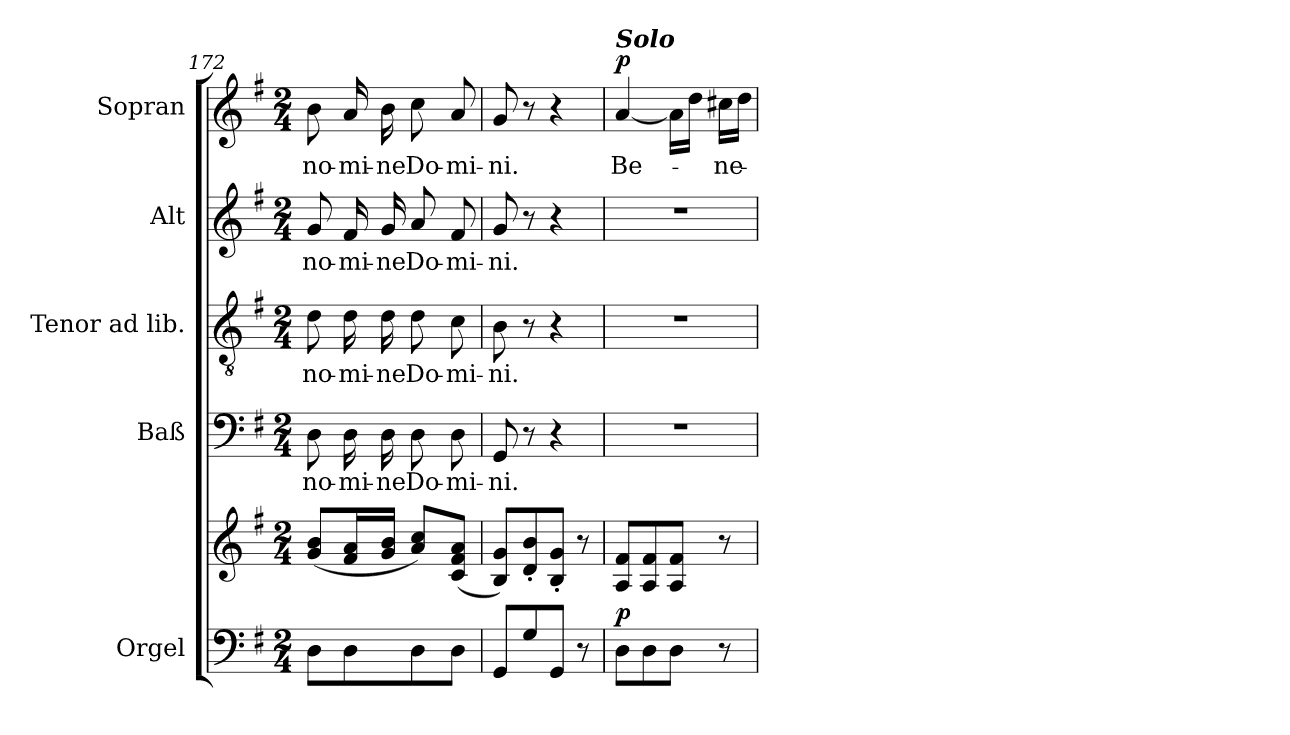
**kern	**kern	**dynam	**kern	**text	**kern	**text	**kern	**text	**kern	**text	**dynam
*part5	*part5	*part5	*part4	*part4	*part3	*part3	*part2	*part2	*part1	*part1	*part1
*staff6	*staff5	*staff5/6	*staff4	*staff4	*staff3	*staff3	*staff2	*staff2	*staff1	*staff1	*staff1
*I"Orgel	*	*	*I"Baß	*	*I"Tenor ad lib.	*	*I"Alt	*	*I"Sopran	*	*
*clefF4	*clefG2	*	*clefF4	*	*clefGv2	*	*clefG2	*	*clefG2	*	*
*k[f#]	*k[f#]	*	*k[f#]	*	*k[f#]	*	*k[f#]	*	*k[f#]	*	*
*G:	*G:	*	*G:	*	*G:	*	*G:	*	*G:	*	*
*M2/4	*M2/4	*	*M2/4	*	*M2/4	*	*M2/4	*	*M2/4	*	*
=172	=172	=172	=172	=172	=172	=172	=172	=172	=172	=172	=172
!	!	!	!	!LO:LY:b	!	!LO:LY:b	!	!LO:LY:b	!	!LO:LY:b	!
8D\L	(<8g/ 8b/L	.	8D\	no-	8d\	no-	8g/	no-	8b\	no-	.
!	!	!	!	!LO:LY:b	!	!LO:LY:b	!	!LO:LY:b	!	!LO:LY:b	!
8D\	16f#/ 16a/L	.	16D\	-mi-	16d\	-mi-	16f#/	-mi-	16a/	-mi-	.
!	!	!	!	!LO:LY:b	!	!LO:LY:b	!	!LO:LY:b	!	!LO:LY:b	!
.	16g/ 16b/JJ	.	16D\	-ne	16d\	-ne	16g/	-ne	16b\	-ne	.
!	!	!	!	!LO:LY:b	!	!LO:LY:b	!	!LO:LY:b	!	!LO:LY:b	!
8D\	8a/ 8cc/L)	.	8D\	Do-	8d\	Do-	8a/	Do-	8cc\	Do-	.
!	!	!	!	!LO:LY:b	!	!LO:LY:b	!	!LO:LY:b	!	!LO:LY:b	!
8D\J	(<8c/ 8f#/ 8a/J	.	8D\	-mi-	8c\	-mi-	8f#/	-mi-	8a/	-mi-	.
=173	=173	=173	=173	=173	=173	=173	=173	=173	=173	=173	=173
!	!	!	!	!LO:LY:b	!	!LO:LY:b	!	!LO:LY:b	!	!LO:LY:b	!
8GG/L	8B/ 8g/L)	.	8GG/	-ni.	8B\	-ni.	8g/	-ni.	8g/	-ni.	.
8G/	8d/'< 8b/'<	.	8r	.	8r	.	8r	.	8r	.	.
8GG/J	8B/'< 8g/'<J	.	4r	.	4r	.	4r	.	4r	.	.
8r	8r	.	.	.	.	.	.	.	.	.	.
=174	=174	=174	=174	=174	=174	=174	=174	=174	=174	=174	=174
!	!	!	!	!	!	!	!	!	!LO:TX:a:Bi:t=Solo	!	!
!	!	!LO:DY:a=2	!	!	!	!	!	!	!	!LO:LY:b	!LO:DY:a
8D\L	8A/ 8f#/L	p	2r	.	2r	.	2r	.	[4a/	Be-	p
8D\	8A/ 8f#/	.	.	.	.	.	.	.	.	.	.
8D\J	8A/ 8f#/J	.	.	.	.	.	.	.	16a\LL]	.	.
.	.	.	.	.	.	.	.	.	16dd\JJ	.	.
!	!	!	!	!	!	!	!	!	!	!LO:LY:b	!
8r	8r	.	.	.	.	.	.	.	16cc#X\LL	-ne-	.
.	.	.	.	.	.	.	.	.	16dd\JJ	.	.
=	=	=	=	=	=	=	=	=	=	=	=
*-	*-	*-	*-	*-	*-	*-	*-	*-	*-	*-	*-
